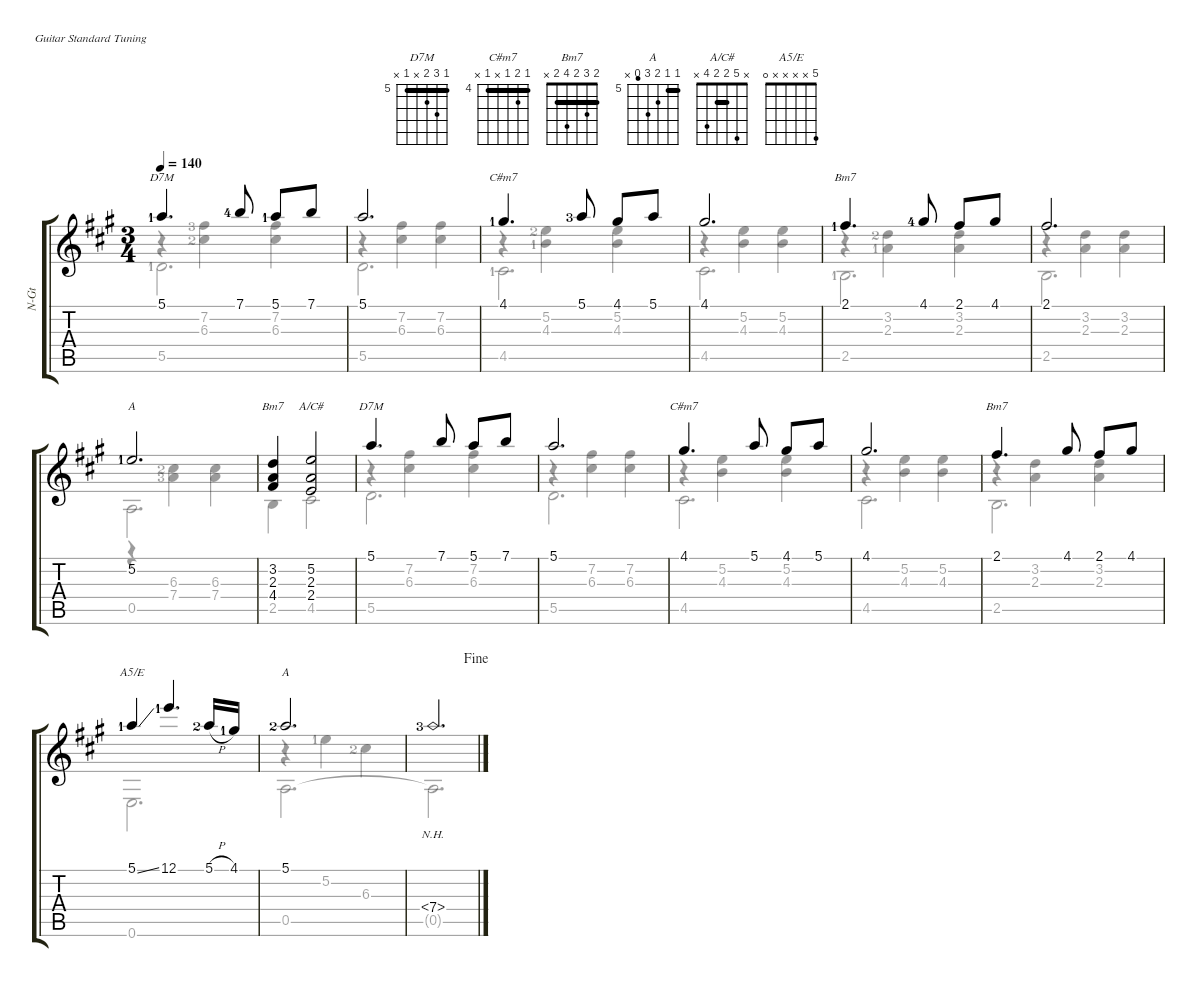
\defaultSystemsLayout 4
\hideDynamics
\bracketExtendMode groupsimilarinstruments
\otherSystemsTrackNameOrientation horizontal
\defaultBarNumberDisplay Hide
\track ("Nylon Guitar" "N-Gt") {instrument acousticguitarnylon}
\staff {score tabs}
\tuning (E4 B3 G3 D3 A2 E2)
\chord ("D7M" 5 7 6 x 5 x) {firstfret 5 barre 5}
\chord ("C#m7" 4 5 4 x 4 x) {firstfret 4 barre (4 4)}
\chord ("Bm7" 2 3 2 x 2 x) {barre (2 2)}
\chord ("A" x 5 6 7 4 x) {firstfret 5}
\chord ("Bm7" 2 3 2 4 2 x) {barre (2 2)}
\chord ("A/C#" x 5 2 2 4 x) {barre 2}
\chord ("A5/E" 5 x x x x 0)
\chord ("A" 5 5 6 7 4 x) {firstfret 5 barre 5}
\voice
\ts (3 4)
\tempo 140
\clef g2
\ks a
5.1{lf 2 acc forcenatural}.4{d ch "D7M" dy mf instrument acousticguitarnylon beam Up} 7.1{lf 5 acc forcenatural}.8{beam Up} 5.1{lf 2 acc forcenatural}.8{beam Up} 7.1{acc forcenatural}.8{beam Up} |
5.1{acc forcenatural}.2{d beam Up} |
4.1{lf 2 acc #}.4{d ch "C#m7" beam Up} 5.1{lf 4 acc forcenatural}.8{beam Up} 4.1{acc #}.8{beam Up} 5.1{acc forcenatural}.8{beam Up} |
4.1{acc #}.2{d beam Up} |
2.1{lf 2 acc #}.4{d ch "Bm7" beam Up} 4.1{lf 5 acc #}.8{beam Up} 2.1{acc #}.8{beam Up} 4.1{acc #}.8{beam Up} |
2.1{acc #}.2{d beam Up} |
5.2{lf 2 acc forcenatural}.2{d ch "A" beam Up} |
(3.2{acc forcenatural} 2.3{acc forcenatural} 4.4{acc #}).4{ch "Bm7" beam Up} (5.2{acc forcenatural} 2.3{acc forcenatural} 2.4{acc forcenatural}).2{ch "A/C#" beam Up} |
5.1{acc forcenatural}.4{d ch "D7M" beam Up} 7.1{acc forcenatural}.8{beam Up} 5.1{acc forcenatural}.8{beam Up} 7.1{acc forcenatural}.8{beam Up} |
5.1{acc forcenatural}.2{d beam Up} |
4.1{acc #}.4{d ch "C#m7" beam Up} 5.1{acc forcenatural}.8{beam Up} 4.1{acc #}.8{beam Up} 5.1{acc forcenatural}.8{beam Up} |
4.1{acc #}.2{d beam Up} |
2.1{acc #}.4{d ch "Bm7" beam Up} 4.1{acc #}.8{beam Up} 2.1{acc #}.8{beam Up} 4.1{acc #}.8{beam Up} |
5.1{ss lf 2 acc forcenatural}.4{ch "A5/E" beam Up} 12.1{lf 2 acc forcenatural}.4{d beam Up} 5.1{h lf 3 acc forcenatural}.16{beam Up} 4.1{lf 2 acc #}.16{beam Up} |
5.1{lf 3 acc forcenatural}.2{d ch "A" beam Up} |
\jump fine
7.4{nh lf 4 acc forcenatural}.2{d beam Up}
\voice
\clef g2
\ottava regular
\simile none
\ks a
5.5{lf 2 acc forcenatural}.2{d dy mf beam Down} |
5.5{acc forcenatural}.2{d beam Down} |
4.5{lf 2 acc #}.2{d beam Down} |
4.5{acc #}.2{d beam Down} |
2.5{lf 2 acc forcenatural}.2{d beam Down} |
2.5{acc forcenatural}.2{d beam Down} |
0.5{acc forcenatural}.2{d beam Down} |
2.5{acc forcenatural}.4{beam Down} 4.5{acc #}.2{beam Down} |
5.5{acc forcenatural}.2{d beam Down} |
5.5{acc forcenatural}.2{d beam Down} |
4.5{acc #}.2{d beam Down} |
4.5{acc #}.2{d beam Down} |
2.5{acc forcenatural}.2{d beam Down} |
0.6{acc forcenatural}.2{d beam Down} |
0.5{acc forcenatural}.2{d beam Down} |
0.5{t acc forcenatural}.2{d beam Down}
\voice
\clef g2
\ottava regular
\simile none
\ks a
r.4{dy mf beam Down} (6.3{lf 3 acc #} 7.2{lf 4 acc #}).4{beam Down} (7.2{acc #} 6.3{acc #}).4{beam Down} |
r.4{beam Down} (7.2{acc #} 6.3{acc #}).4{beam Down} (7.2{acc #} 6.3{acc #}).4{beam Down} |
r.4{beam Down} (4.3{lf 2 acc forcenatural} 5.2{lf 3 acc forcenatural}).4{beam Down} (5.2{acc forcenatural} 4.3{acc forcenatural}).4{beam Down} |
r.4{beam Down} (5.2{acc forcenatural} 4.3{acc forcenatural}).4{beam Down} (5.2{acc forcenatural} 4.3{acc forcenatural}).4{beam Down} |
r.4{beam Down} (2.3{lf 2 acc forcenatural} 3.2{lf 3 acc forcenatural}).4{beam Down} (3.2{acc forcenatural} 2.3{acc forcenatural}).4{beam Down} |
r.4{beam Down} (3.2{acc forcenatural} 2.3{acc forcenatural}).4{beam Down} (3.2{acc forcenatural} 2.3{acc forcenatural}).4{beam Down} |
r.4{beam Down} (6.3{lf 3 acc #} 7.4{lf 4 acc forcenatural}).4{beam Down} (6.3{acc #} 7.4{acc forcenatural}).4{beam Down} |
|
r.4{beam Down} (6.3{acc #} 7.2{acc #}).4{beam Down} (7.2{acc #} 6.3{acc #}).4{beam Down} |
r.4{beam Down} (7.2{acc #} 6.3{acc #}).4{beam Down} (7.2{acc #} 6.3{acc #}).4{beam Down} |
r.4{beam Down} (4.3{acc forcenatural} 5.2{acc forcenatural}).4{beam Down} (5.2{acc forcenatural} 4.3{acc forcenatural}).4{beam Down} |
r.4{beam Down} (5.2{acc forcenatural} 4.3{acc forcenatural}).4{beam Down} (5.2{acc forcenatural} 4.3{acc forcenatural}).4{beam Down} |
r.4{beam Down} (2.3{acc forcenatural} 3.2{acc forcenatural}).4{beam Down} (3.2{acc forcenatural} 2.3{acc forcenatural}).4{beam Down} |
|
r.4{beam Down} 5.2{lf 2 acc forcenatural}.4{beam Down} 6.3{lf 3 acc #}.4{beam Down} |
